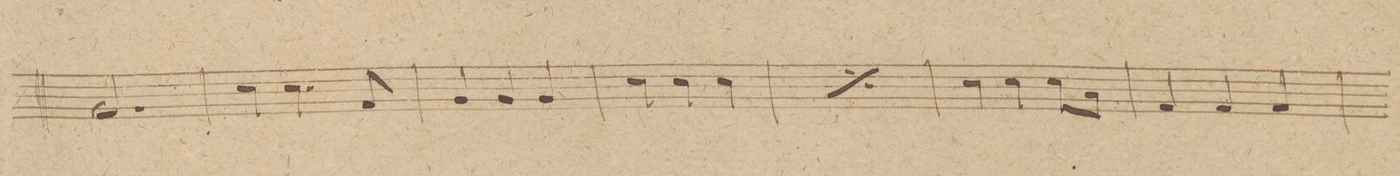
**kern	**dynam
*I"Alto Viola	*
*clefC3	*
*k[f#c#]	*
*M3/4	*
2.A/	.
=58	=58
4d\	.
4.d\	.
8G/	.
=59	=59
4A/	.
4A/	.
4A/	.
=60	=60
4d\	.
4d\	.
4d\	.
=61	=61
*rep	*
4d\	.
4d\	.
4d\	.
*Xrep	*
=62	=62
4d\	.
4d\	.
8d\L	.
8B\J	.
=63	=63
4G/	.
4G/	.
4G/	.
=64	=64
*-	*-
